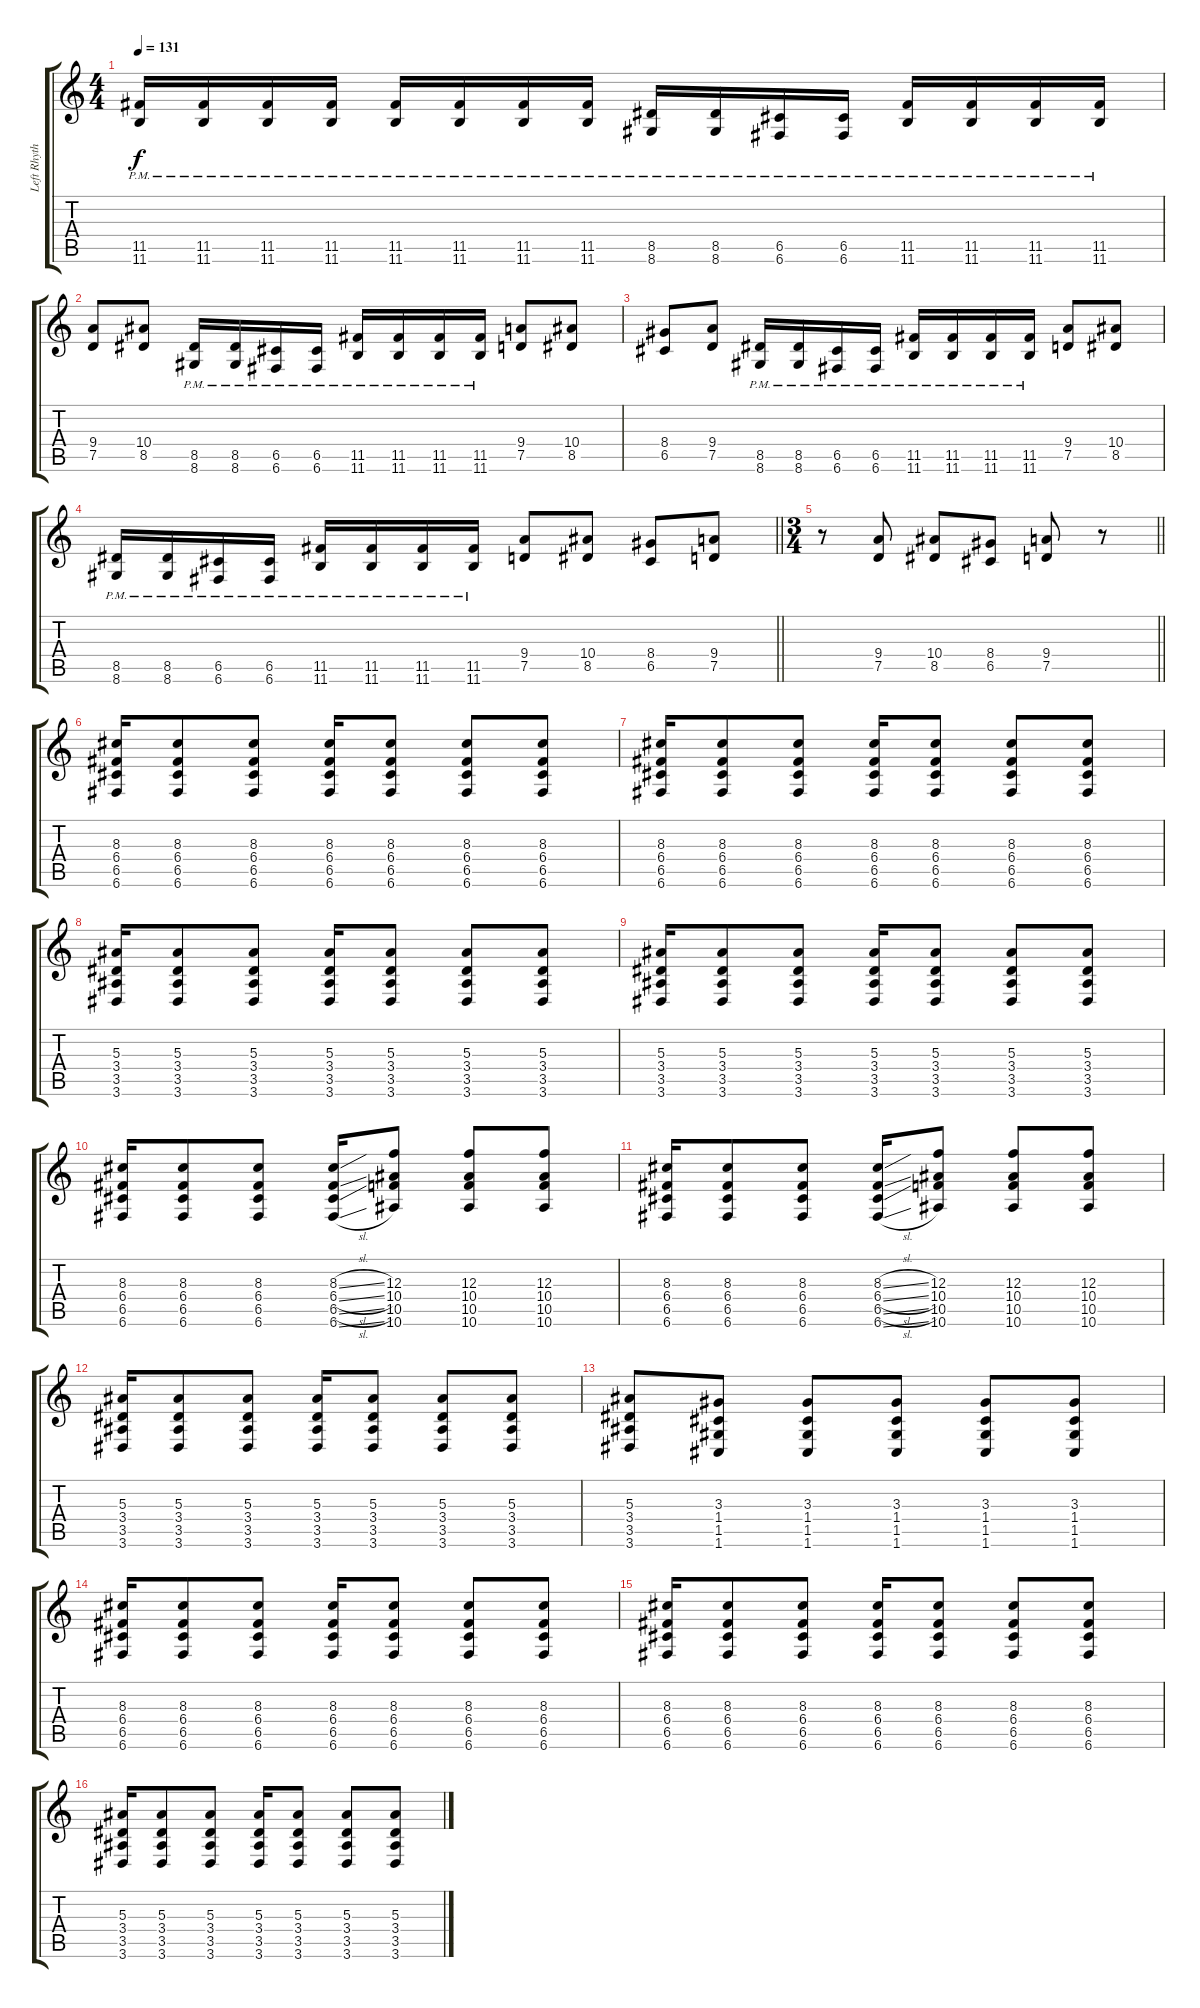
\track ("Left Rhythm" "Left Rhyth") {instrument distortionguitar}
\staff {score tabs}
\tuning (D4 A3 F3 C3 G2 C2) {hide}
\ts (4 4)
\section ("" "")
\tempo 131
\clef g2
\ks c
(11.5{pm} 11.6{pm}).16{dy f} (11.5{pm} 11.6{pm}).16 (11.5{pm} 11.6{pm}).16 (11.5{pm} 11.6{pm}).16 (11.5{pm} 11.6{pm}).16 (11.5{pm} 11.6{pm}).16 (11.5{pm} 11.6{pm}).16 (11.5{pm} 11.6{pm}).16 (8.5{pm} 8.6{pm}).16 (8.5{pm} 8.6{pm}).16 (6.5{pm} 6.6{pm}).16 (6.5{pm} 6.6{pm}).16 (11.5{pm} 11.6{pm}).16 (11.5{pm} 11.6{pm}).16 (11.5{pm} 11.6{pm}).16 (11.5{pm} 11.6{pm}).16 |
(9.4 7.5).8 (10.4 8.5).8 (8.5{pm} 8.6{pm}).16 (8.5{pm} 8.6{pm}).16 (6.5{pm} 6.6{pm}).16 (6.5{pm} 6.6{pm}).16 (11.5{pm} 11.6{pm}).16 (11.5{pm} 11.6{pm}).16 (11.5{pm} 11.6{pm}).16 (11.5{pm} 11.6{pm}).16 (9.4 7.5).8 (10.4 8.5).8 |
(8.4 6.5).8 (9.4 7.5).8 (8.5{pm} 8.6{pm}).16 (8.5{pm} 8.6{pm}).16 (6.5{pm} 6.6{pm}).16 (6.5{pm} 6.6{pm}).16 (11.5{pm} 11.6{pm}).16 (11.5{pm} 11.6{pm}).16 (11.5{pm} 11.6{pm}).16 (11.5{pm} 11.6{pm}).16 (9.4 7.5).8 (10.4 8.5).8 |
\barLineRight lightlight
(8.5{pm} 8.6{pm}).16 (8.5{pm} 8.6{pm}).16 (6.5{pm} 6.6{pm}).16 (6.5{pm} 6.6{pm}).16 (11.5{pm} 11.6{pm}).16 (11.5{pm} 11.6{pm}).16 (11.5{pm} 11.6{pm}).16 (11.5{pm} 11.6{pm}).16 (9.4 7.5).8 (10.4 8.5).8 (8.4 6.5).8 (9.4 7.5).8 |
\ts (3 4)
\section ("" "")
\barLineRight lightlight
r.8 (9.4 7.5).8 (10.4 8.5).8 (8.4 6.5).8 (9.4 7.5).8 r.8 |
\section ("" "")
(8.3 6.4 6.5 6.6).16 (8.3 6.4 6.5 6.6).8 (8.3 6.4 6.5 6.6).8 (8.3 6.4 6.5 6.6).16 (8.3 6.4 6.5 6.6).8 (8.3 6.4 6.5 6.6).8 (8.3 6.4 6.5 6.6).8 |
(8.3 6.4 6.5 6.6).16 (8.3 6.4 6.5 6.6).8 (8.3 6.4 6.5 6.6).8 (8.3 6.4 6.5 6.6).16 (8.3 6.4 6.5 6.6).8 (8.3 6.4 6.5 6.6).8 (8.3 6.4 6.5 6.6).8 |
(5.3 3.4 3.5 3.6).16 (5.3 3.4 3.5 3.6).8 (5.3 3.4 3.5 3.6).8 (5.3 3.4 3.5 3.6).16 (5.3 3.4 3.5 3.6).8 (5.3 3.4 3.5 3.6).8 (5.3 3.4 3.5 3.6).8 |
(5.3 3.4 3.5 3.6).16 (5.3 3.4 3.5 3.6).8 (5.3 3.4 3.5 3.6).8 (5.3 3.4 3.5 3.6).16 (5.3 3.4 3.5 3.6).8 (5.3 3.4 3.5 3.6).8 (5.3 3.4 3.5 3.6).8 |
(8.3 6.4 6.5 6.6).16 (8.3 6.4 6.5 6.6).8 (8.3 6.4 6.5 6.6).8 (8.3{sl} 6.4{sl} 6.5{sl} 6.6{sl}).16 (12.3 10.4 10.5 10.6).8 (12.3 10.4 10.5 10.6).8 (12.3 10.4 10.5 10.6).8 |
(8.3 6.4 6.5 6.6).16 (8.3 6.4 6.5 6.6).8 (8.3 6.4 6.5 6.6).8 (8.3{sl} 6.4{sl} 6.5{sl} 6.6{sl}).16 (12.3 10.4 10.5 10.6).8 (12.3 10.4 10.5 10.6).8 (12.3 10.4 10.5 10.6).8 |
(5.3 3.4 3.5 3.6).16 (5.3 3.4 3.5 3.6).8 (5.3 3.4 3.5 3.6).8 (5.3 3.4 3.5 3.6).16 (5.3 3.4 3.5 3.6).8 (5.3 3.4 3.5 3.6).8 (5.3 3.4 3.5 3.6).8 |
(5.3 3.4 3.5 3.6).8 (3.3 1.4 1.5 1.6).8 (3.3 1.4 1.5 1.6).8 (3.3 1.4 1.5 1.6).8 (3.3 1.4 1.5 1.6).8 (3.3 1.4 1.5 1.6).8 |
(8.3 6.4 6.5 6.6).16 (8.3 6.4 6.5 6.6).8 (8.3 6.4 6.5 6.6).8 (8.3 6.4 6.5 6.6).16 (8.3 6.4 6.5 6.6).8 (8.3 6.4 6.5 6.6).8 (8.3 6.4 6.5 6.6).8 |
(8.3 6.4 6.5 6.6).16 (8.3 6.4 6.5 6.6).8 (8.3 6.4 6.5 6.6).8 (8.3 6.4 6.5 6.6).16 (8.3 6.4 6.5 6.6).8 (8.3 6.4 6.5 6.6).8 (8.3 6.4 6.5 6.6).8 |
(5.3 3.4 3.5 3.6).16 (5.3 3.4 3.5 3.6).8 (5.3 3.4 3.5 3.6).8 (5.3 3.4 3.5 3.6).16 (5.3 3.4 3.5 3.6).8 (5.3 3.4 3.5 3.6).8 (5.3 3.4 3.5 3.6).8
